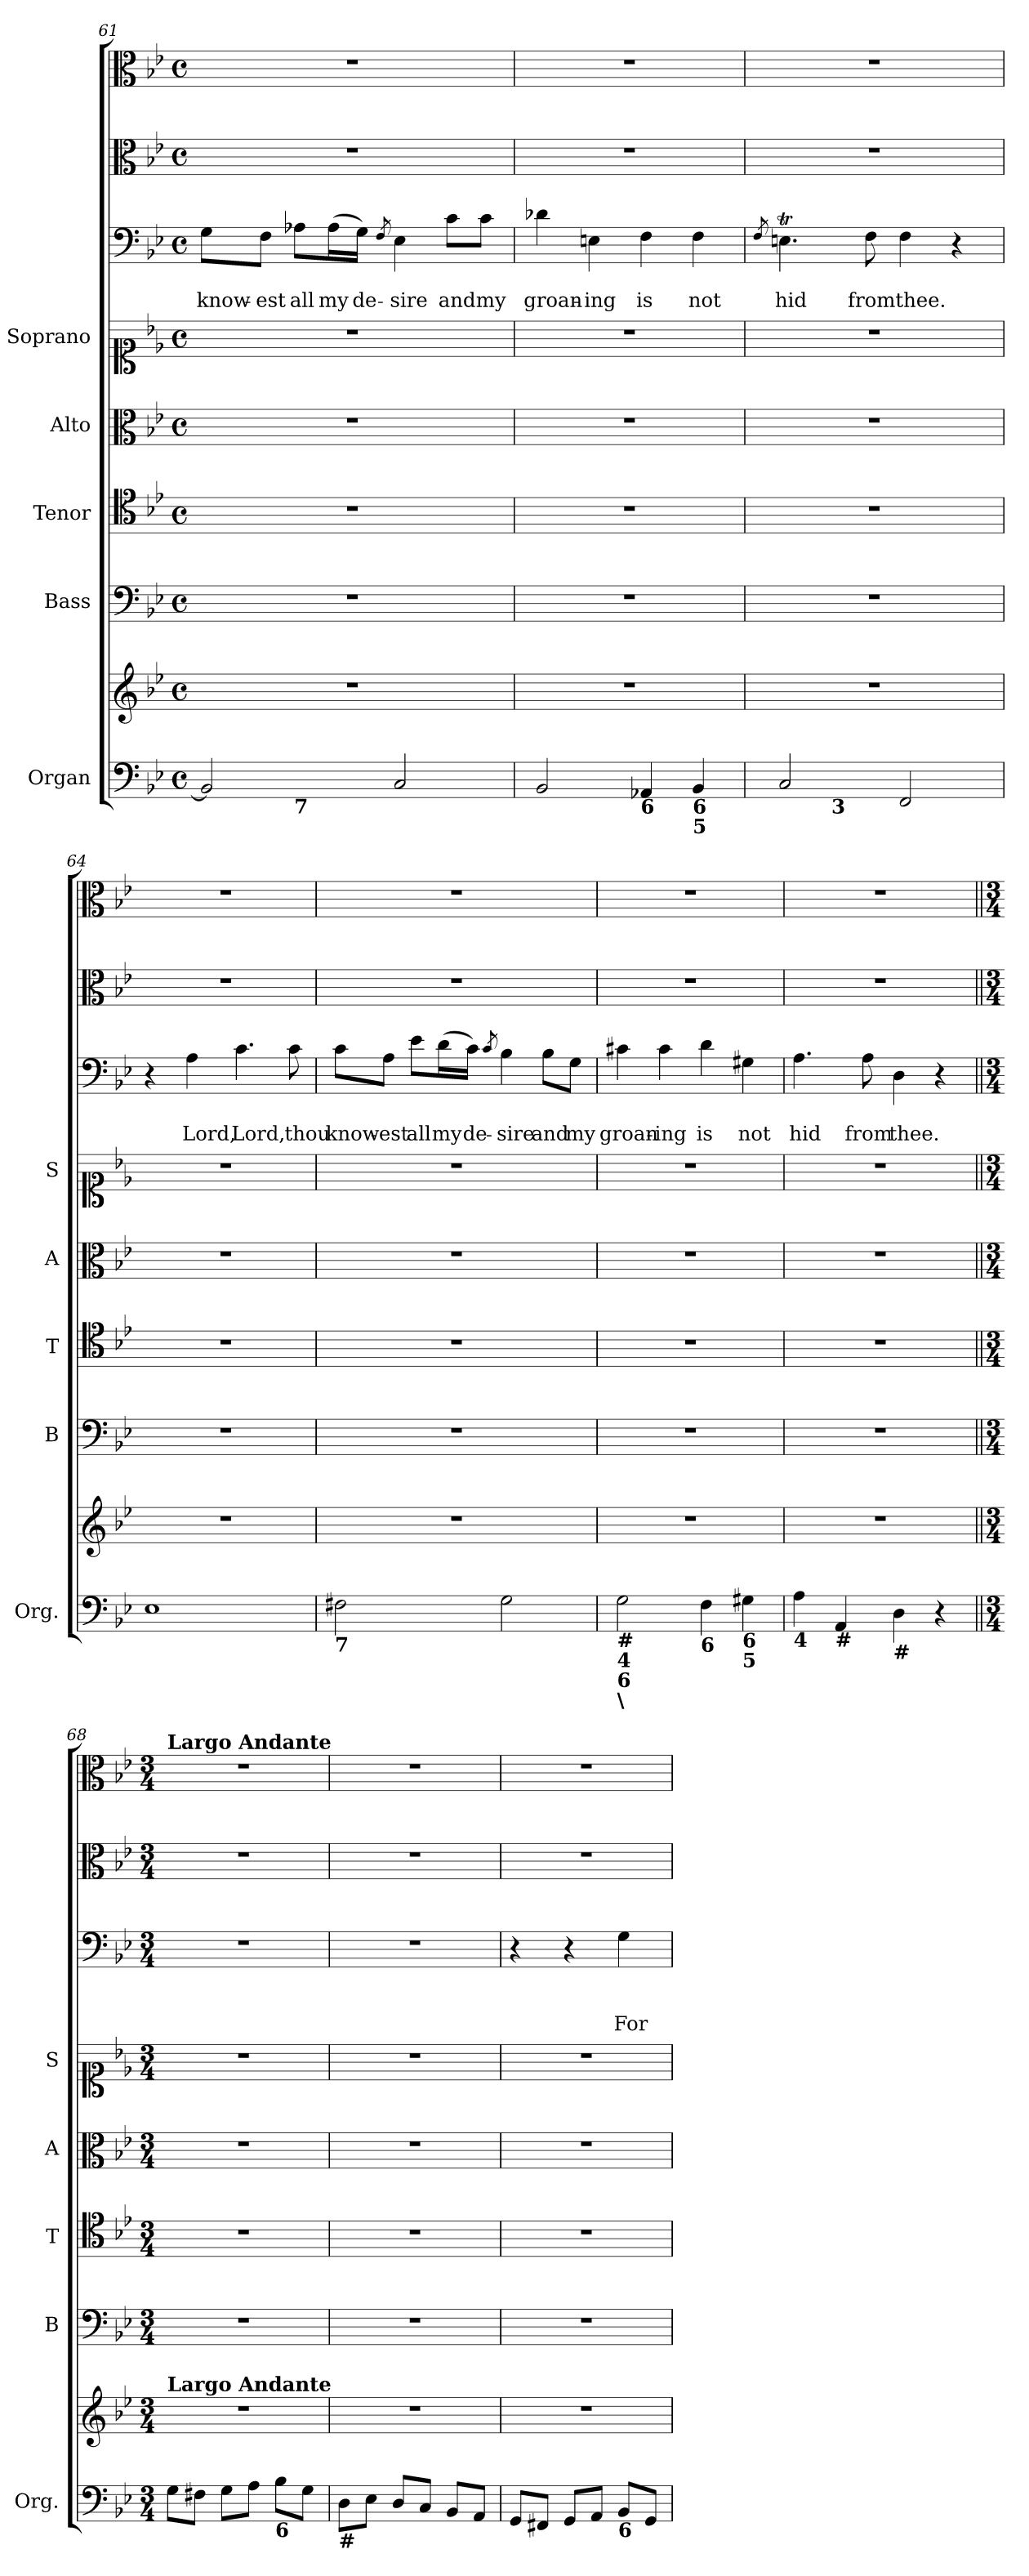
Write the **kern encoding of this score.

**kern	**kern	**kern	**kern	**kern	**kern	**kern	**text	**text	**text	**kern	**kern
*part8	*part8	*part7	*part6	*part5	*part4	*part3	*part3	*part3	*part3	*part2	*part1
*staff9	*staff8	*staff7	*staff6	*staff5	*staff4	*staff3	*staff3	*staff3	*staff3	*staff2	*staff1
*I"Organ	*	*I"Bass	*I"Tenor	*I"Alto	*I"Soprano	*	*	*	*	*	*
*I'Org.	*	*I'B	*I'T	*I'A	*I'S	*	*	*	*	*	*
*clefF4	*clefG2	*clefF4	*clefC4	*clefC3	*clefC1	*clefF4	*	*	*	*clefC3	*clefC3
*k[b-e-]	*k[b-e-]	*k[b-e-]	*k[b-e-]	*k[b-e-]	*k[b-e-]	*k[b-e-]	*	*	*	*k[b-e-]	*k[b-e-]
*g:	*g:	*g:	*g:	*g:	*g:	*g:	*	*	*	*g:	*g:
*M4/4	*M4/4	*M4/4	*M4/4	*M4/4	*M4/4	*M4/4	*	*	*	*M4/4	*M4/4
*met(c)	*met(c)	*met(c)	*met(c)	*met(c)	*met(c)	*met(c)	*	*	*	*met(c)	*met(c)
=61	=61	=61	=61	=61	=61	=61	=61	=61	=61	=61	=61
!LO:TX:b:B:t=6	!	!	!	!	!	!	!	!	!	!	!
!	!	!	!	!	!	!	!	!LO:LY:b	!	!	!
*^	*	*	*	*	*	*	*	*	*	*	*
2BB/]	4ryy	1r	1r	1r	1r	1r	8G\L	.	know-	.	1r	1r
!	!	!	!	!	!	!	!	!	!LO:LY:b	!	!	!
.	.	.	.	.	.	.	8F\J	.	-est	.	.	.
!	!LO:TX:b:B:t=7	!	!	!	!	!	!	!	!	!	!	!
!	!	!	!	!	!	!	!	!	!LO:LY:b	!	!	!
.	2.ryy	.	.	.	.	.	8A-X\L	.	all	.	.	.
!	!	!	!	!	!	!	!	!	!LO:LY:b	!	!	!
.	.	.	.	.	.	.	(>16A-\L	.	my	.	.	.
!	!	!	!	!	!	!	!	!	!LO:LY:b	!	!	!
.	.	.	.	.	.	.	16G\JJ)	.	de-	.	.	.
.	.	.	.	.	.	.	8qF/	.	.	.	.	.
!	!	!	!	!	!	!	!	!	!LO:LY:b	!	!	!
2C/	.	.	.	.	.	.	4E-\	.	-sire	.	.	.
!	!	!	!	!	!	!	!	!	!LO:LY:b	!	!	!
.	.	.	.	.	.	.	8c\L	.	and	.	.	.
!	!	!	!	!	!	!	!	!	!LO:LY:b	!	!	!
.	.	.	.	.	.	.	8c\J	.	my	.	.	.
=62	=62	=62	=62	=62	=62	=62	=62	=62	=62	=62	=62	=62
!LO:TX:b:B:t=4	!	!	!	!	!	!	!	!	!	!	!	!
!	!	!	!	!	!	!	!	!	!LO:LY:b	!	!	!
*v	*v	*	*	*	*	*	*	*	*	*	*	*
2BB-/	1r	1r	1r	1r	1r	4d-X\	.	groan-	.	1r	1r
!	!	!	!	!	!	!	!	!LO:LY:b	!	!	!
.	.	.	.	.	.	4En\	.	-ing	.	.	.
!LO:TX:b:B:t=6	!	!	!	!	!	!	!	!	!	!	!
!	!	!	!	!	!	!	!	!LO:LY:b	!	!	!
4AA-X/	.	.	.	.	.	4F\	.	is	.	.	.
!LO:TX:b:B:t=6	!	!	!	!	!	!	!	!	!	!	!
!LO:TX:b:B:t=5	!	!	!	!	!	!	!	!	!	!	!
!	!	!	!	!	!	!	!	!LO:LY:b	!	!	!
4BB-/	.	.	.	.	.	4F\	.	not	.	.	.
=63	=63	=63	=63	=63	=63	=63	=63	=63	=63	=63	=63
.	.	.	.	.	.	8qF/	.	.	.	.	.
!LO:TX:b:B:t=4	!	!	!	!	!	!	!	!	!	!	!
!	!	!	!	!	!	!	!	!LO:LY:b	!	!	!
*^	*	*	*	*	*	*	*	*	*	*	*
2C/	4ryy	1r	1r	1r	1r	1r	4.Ent\	.	hid	.	1r	1r
!	!LO:TX:b:B:t=3	!	!	!	!	!	!	!	!	!	!	!
.	2.ryy	.	.	.	.	.	.	.	.	.	.	.
!	!	!	!	!	!	!	!	!	!LO:LY:b	!	!	!
.	.	.	.	.	.	.	8F\	.	from	.	.	.
!	!	!	!	!	!	!	!	!	!LO:LY:b	!	!	!
2FF/	.	.	.	.	.	.	4F\	.	thee.	.	.	.
.	.	.	.	.	.	.	4r	.	.	.	.	.
!!LO:LB:g=z
=64	=64	=64	=64	=64	=64	=64	=64	=64	=64	=64	=64	=64
!LO:TX:b:B:t=2	!	!	!	!	!	!	!	!	!	!	!	!
!LO:TX:b:B:t=4	!	!	!	!	!	!	!	!	!	!	!	!
*v	*v	*	*	*	*	*	*	*	*	*	*	*
1E-	1r	1r	1r	1r	1r	4r	.	.	.	1r	1r
!	!	!	!	!	!	!	!	!LO:LY:b	!	!	!
.	.	.	.	.	.	4A\	.	Lord,	.	.	.
!	!	!	!	!	!	!	!	!LO:LY:b	!	!	!
.	.	.	.	.	.	4.c\	.	Lord,	.	.	.
!	!	!	!	!	!	!	!	!LO:LY:b	!	!	!
.	.	.	.	.	.	8c\	.	thou	.	.	.
=65	=65	=65	=65	=65	=65	=65	=65	=65	=65	=65	=65
!LO:TX:b:B:t=7	!	!	!	!	!	!	!	!	!	!	!
!	!	!	!	!	!	!	!	!LO:LY:b	!	!	!
2F#X\	1r	1r	1r	1r	1r	8c\L	.	know-	.	1r	1r
!	!	!	!	!	!	!	!	!LO:LY:b	!	!	!
.	.	.	.	.	.	8A\J	.	-est	.	.	.
!	!	!	!	!	!	!	!	!LO:LY:b	!	!	!
.	.	.	.	.	.	8e-\L	.	all	.	.	.
!	!	!	!	!	!	!	!	!LO:LY:b	!	!	!
.	.	.	.	.	.	(>16d\L	.	my	.	.	.
!	!	!	!	!	!	!	!	!LO:LY:b	!	!	!
.	.	.	.	.	.	16c\JJ)	.	de-	.	.	.
.	.	.	.	.	.	8qc/	.	.	.	.	.
!	!	!	!	!	!	!	!	!LO:LY:b	!	!	!
2G\	.	.	.	.	.	4B-\	.	-sire	.	.	.
!	!	!	!	!	!	!	!	!LO:LY:b	!	!	!
.	.	.	.	.	.	8B-\L	.	and	.	.	.
!	!	!	!	!	!	!	!	!LO:LY:b	!	!	!
.	.	.	.	.	.	8G\J	.	my	.	.	.
=66	=66	=66	=66	=66	=66	=66	=66	=66	=66	=66	=66
!LO:TX:b:B:t=#	!	!	!	!	!	!	!	!	!	!	!
!LO:TX:b:B:t=4	!	!	!	!	!	!	!	!	!	!	!
!LO:TX:b:B:t=6	!	!	!	!	!	!	!	!	!	!	!
!LO:TX:b:B:t=\	!	!	!	!	!	!	!	!	!	!	!
!	!	!	!	!	!	!	!	!LO:LY:b	!	!	!
2G\	1r	1r	1r	1r	1r	4c#X\	.	groan-	.	1r	1r
!	!	!	!	!	!	!	!	!LO:LY:b	!	!	!
.	.	.	.	.	.	4c#\	.	-ing	.	.	.
!LO:TX:b:B:t=6	!	!	!	!	!	!	!	!	!	!	!
!	!	!	!	!	!	!	!	!LO:LY:b	!	!	!
4F\	.	.	.	.	.	4d\	.	is	.	.	.
!LO:TX:b:B:t=6	!	!	!	!	!	!	!	!	!	!	!
!LO:TX:b:B:t=5	!	!	!	!	!	!	!	!	!	!	!
!	!	!	!	!	!	!	!	!LO:LY:b	!	!	!
4G#X\	.	.	.	.	.	4G#X\	.	not	.	.	.
=67	=67	=67	=67	=67	=67	=67	=67	=67	=67	=67	=67
!LO:TX:b:B:t=4	!	!	!	!	!	!	!	!	!	!	!
!	!	!	!	!	!	!	!	!LO:LY:b	!	!	!
4A\	1r	1r	1r	1r	1r	4.A\	.	hid	.	1r	1r
!LO:TX:b:B:t=#	!	!	!	!	!	!	!	!	!	!	!
4AA/	.	.	.	.	.	.	.	.	.	.	.
!	!	!	!	!	!	!	!	!LO:LY:b	!	!	!
.	.	.	.	.	.	8A\	.	from	.	.	.
!LO:TX:b:B:t=#	!	!	!	!	!	!	!	!	!	!	!
!	!	!	!	!	!	!	!	!LO:LY:b	!	!	!
4D\	.	.	.	.	.	4D\	.	thee.	.	.	.
4r	.	.	.	.	.	4r	.	.	.	.	.
!!LO:PB:g=z
=68||	=68||	=68||	=68||	=68||	=68||	=68||	=68||	=68||	=68||	=68||	=68||
*M3/4	*M3/4	*M3/4	*M3/4	*M3/4	*M3/4	*M3/4	*	*	*	*M3/4	*M3/4
*	*MM82	*	*	*	*	*	*	*	*	*	*MM82
!	!	!	!	!	!	!	!	!	!	!	!LO:TX:a:B:t=Largo Andante
!	!LO:TX:a:B:t=Largo Andante	!	!	!	!	!	!	!	!	!	!
8G\L	2.r	2.r	2.r	2.r	2.r	2.r	.	.	.	2.r	2.r
8F#X\J	.	.	.	.	.	.	.	.	.	.	.
8G\L	.	.	.	.	.	.	.	.	.	.	.
8A\J	.	.	.	.	.	.	.	.	.	.	.
!LO:TX:b:B:t=6	!	!	!	!	!	!	!	!	!	!	!
8B-\L	.	.	.	.	.	.	.	.	.	.	.
8G\J	.	.	.	.	.	.	.	.	.	.	.
=69	=69	=69	=69	=69	=69	=69	=69	=69	=69	=69	=69
!LO:TX:b:B:t=#	!	!	!	!	!	!	!	!	!	!	!
8D\L	2.r	2.r	2.r	2.r	2.r	2.r	.	.	.	2.r	2.r
8E-\J	.	.	.	.	.	.	.	.	.	.	.
8D/L	.	.	.	.	.	.	.	.	.	.	.
8C/J	.	.	.	.	.	.	.	.	.	.	.
8BB-/L	.	.	.	.	.	.	.	.	.	.	.
8AA/J	.	.	.	.	.	.	.	.	.	.	.
=70	=70	=70	=70	=70	=70	=70	=70	=70	=70	=70	=70
8GG/L	2.r	2.r	2.r	2.r	2.r	4r	.	.	.	2.r	2.r
8FF#X/J	.	.	.	.	.	.	.	.	.	.	.
8GG/L	.	.	.	.	.	4r	.	.	.	.	.
8AA/J	.	.	.	.	.	.	.	.	.	.	.
!LO:TX:b:B:t=6	!	!	!	!	!	!	!	!	!	!	!
!	!	!	!	!	!	!	!	!	!LO:LY:b	!	!
8BB-/L	.	.	.	.	.	4G\	.	.	For-	.	.
8GG/J	.	.	.	.	.	.	.	.	.	.	.
=	=	=	=	=	=	=	=	=	=	=	=
*-	*-	*-	*-	*-	*-	*-	*-	*-	*-	*-	*-
